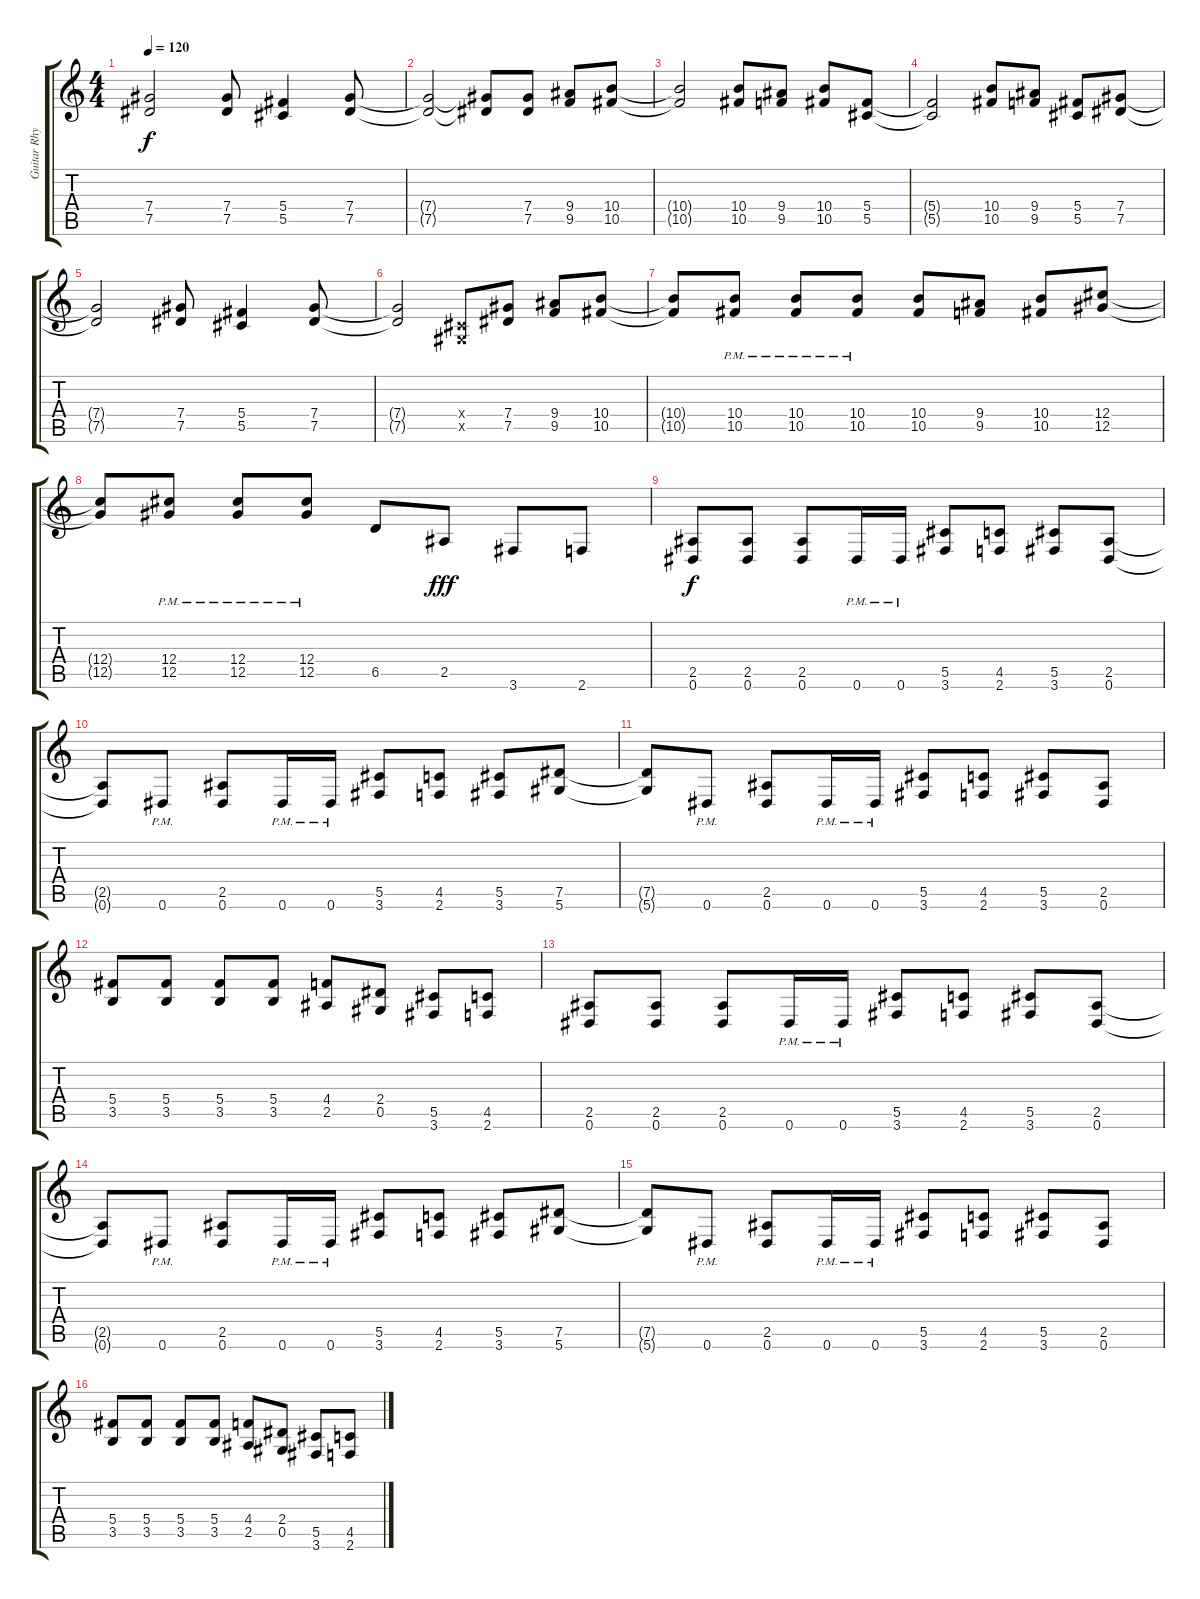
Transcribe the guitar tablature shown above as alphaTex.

\track ("Guitar Rhythm" "Guitar Rhy") {instrument distortionguitar}
\staff {score tabs}
\tuning (Eb4 Bb3 Gb3 Db3 Ab2 Eb2) {hide}
\ts (4 4)
\tempo 120
\clef g2
\ks c
(7.4 7.5).2{dy f} (7.4 7.5).8 (5.4 5.5).4 (7.4 7.5).8 |
(7.4{t} 7.5{t}).2 (7.4{t} 7.5{t}).8 (7.4 7.5).8 (9.4 9.5).8 (10.4 10.5).8 |
(10.4{t} 10.5{t}).2 (10.4 10.5).8 (9.4 9.5).8 (10.4 10.5).8 (5.4 5.5).8 |
(5.4{t} 5.5{t}).2 (10.4 10.5).8 (9.4 9.5).8 (5.4 5.5).8 (7.4 7.5).8 |
(7.4{t} 7.5{t}).2 (7.4 7.5).8 (5.4 5.5).4 (7.4 7.5).8 |
(7.4{t} 7.5{t}).2 (0.4{x} 0.5{x}).8 (7.4 7.5).8 (9.4 9.5).8 (10.4 10.5).8 |
(10.4{t} 10.5{t}).8 (10.4{pm} 10.5{pm}).8 (10.4{pm} 10.5{pm}).8 (10.4{pm} 10.5{pm}).8 (10.4 10.5).8 (9.4 9.5).8 (10.4 10.5).8 (12.4 12.5).8 |
(12.4{t} 12.5{t}).8 (12.4{pm} 12.5{pm}).8 (12.4{pm} 12.5{pm}).8 (12.4{pm} 12.5{pm}).8 6.5.8 2.5.8{dy fff} 3.6.8 2.6.8 |
(2.5 0.6).8{dy f} (2.5 0.6).8 (2.5 0.6).8 0.6{pm}.16 0.6{pm}.16 (5.5 3.6).8 (4.5 2.6).8 (5.5 3.6).8 (2.5 0.6).8 |
(2.5{t} 0.6{t}).8 0.6{pm}.8 (2.5 0.6).8 0.6{pm}.16 0.6{pm}.16 (5.5 3.6).8 (4.5 2.6).8 (5.5 3.6).8 (7.5 5.6).8 |
(7.5{t} 5.6{t}).8 0.6{pm}.8 (2.5 0.6).8 0.6{pm}.16 0.6{pm}.16 (5.5 3.6).8 (4.5 2.6).8 (5.5 3.6).8 (2.5 0.6).8 |
(5.4 3.5).8 (5.4 3.5).8 (5.4 3.5).8 (5.4 3.5).8 (4.4 2.5).8 (2.4 0.5).8 (5.5 3.6).8 (4.5 2.6).8 |
(2.5 0.6).8 (2.5 0.6).8 (2.5 0.6).8 0.6{pm}.16 0.6{pm}.16 (5.5 3.6).8 (4.5 2.6).8 (5.5 3.6).8 (2.5 0.6).8 |
(2.5{t} 0.6{t}).8 0.6{pm}.8 (2.5 0.6).8 0.6{pm}.16 0.6{pm}.16 (5.5 3.6).8 (4.5 2.6).8 (5.5 3.6).8 (7.5 5.6).8 |
(7.5{t} 5.6{t}).8 0.6{pm}.8 (2.5 0.6).8 0.6{pm}.16 0.6{pm}.16 (5.5 3.6).8 (4.5 2.6).8 (5.5 3.6).8 (2.5 0.6).8 |
(5.4 3.5).8 (5.4 3.5).8 (5.4 3.5).8 (5.4 3.5).8 (4.4 2.5).8 (2.4 0.5).8 (5.5 3.6).8 (4.5 2.6).8
